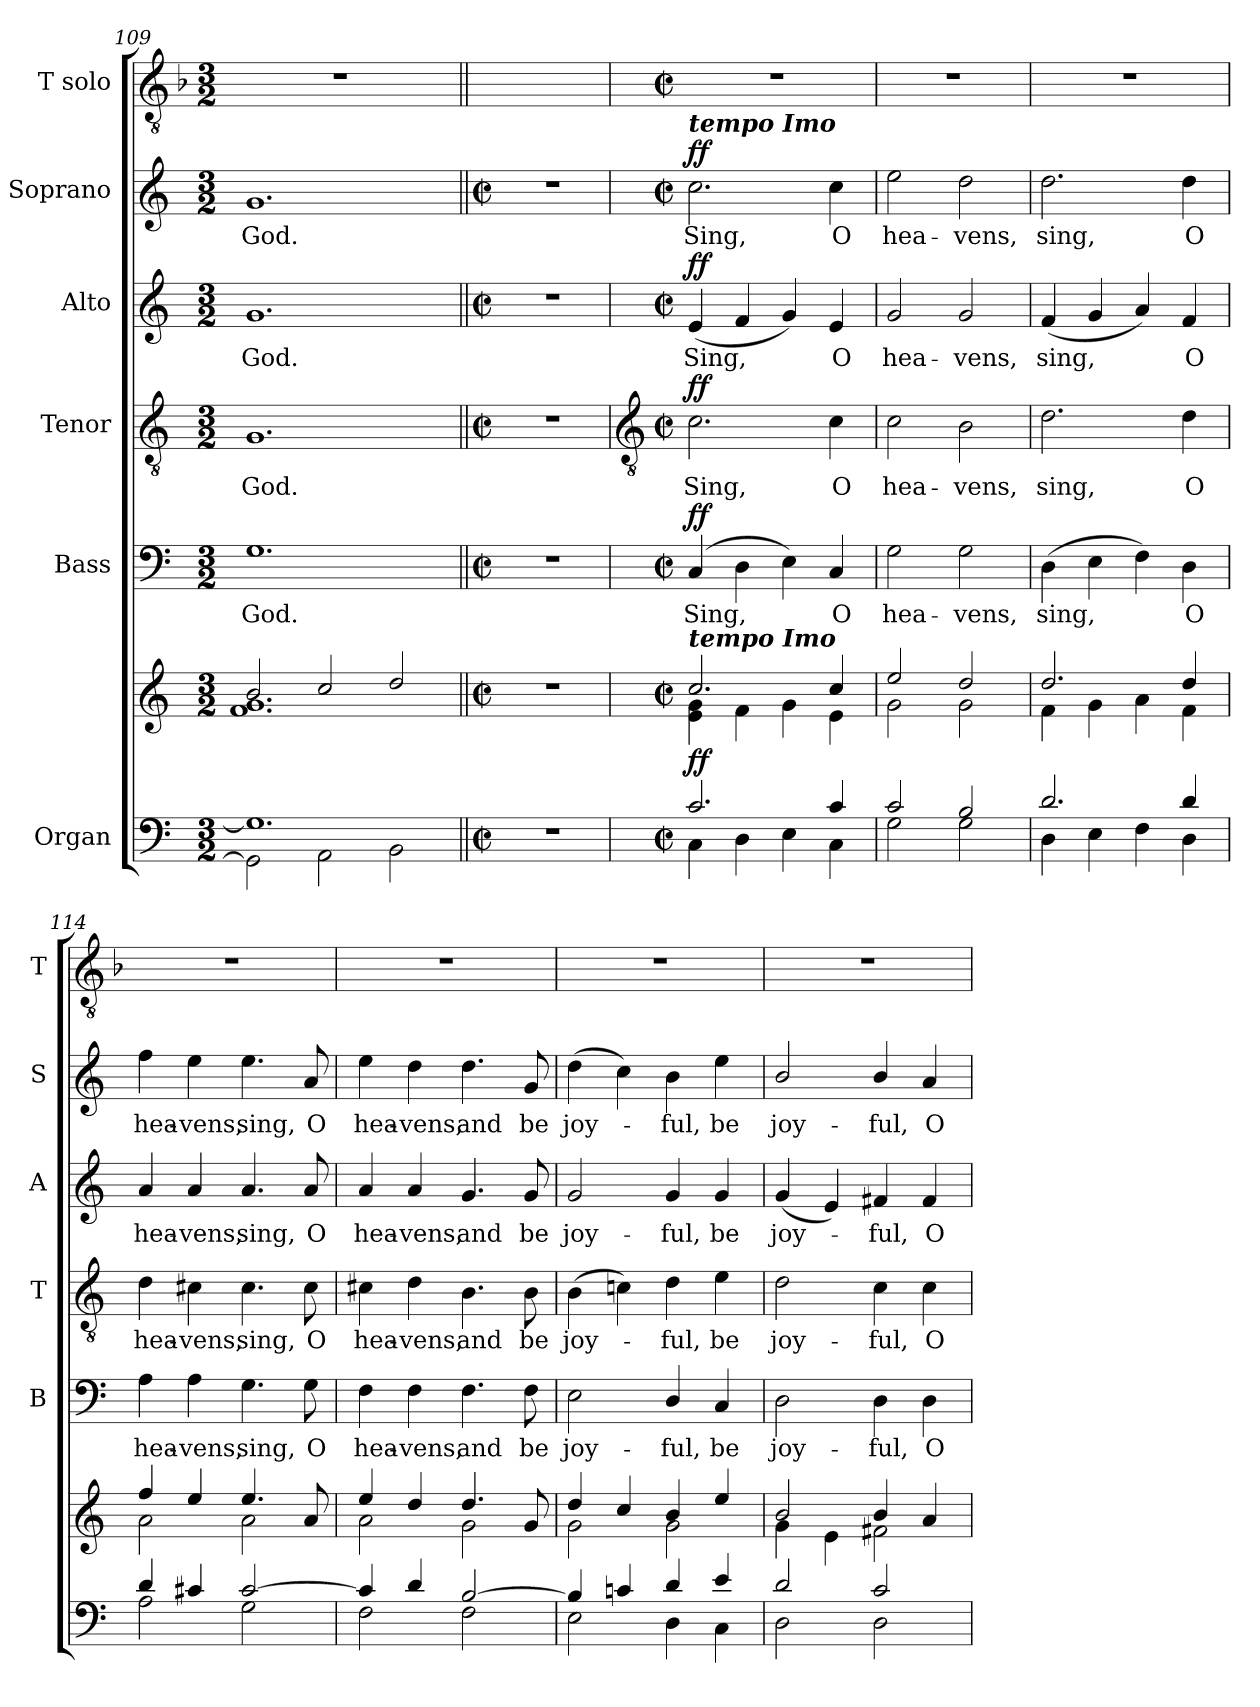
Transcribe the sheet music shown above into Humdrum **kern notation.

**kern	**kern	**dynam	**kern	**text	**dynam	**kern	**text	**dynam	**kern	**text	**dynam	**kern	**text	**dynam	**kern
*part6	*part6	*part6	*part5	*part5	*part5	*part4	*part4	*part4	*part3	*part3	*part3	*part2	*part2	*part2	*part1
*staff7	*staff6	*staff6/7	*staff5	*staff5	*staff5	*staff4	*staff4	*staff4	*staff3	*staff3	*staff3	*staff2	*staff2	*staff2	*staff1
*I"Organ	*	*	*I"Bass	*	*	*I"Tenor	*	*	*I"Alto	*	*	*I"Soprano	*	*	*I"T solo
*	*	*	*I'B	*	*	*I'T	*	*	*I'A	*	*	*I'S	*	*	*I'T
*clefF4	*clefG2	*	*clefF4	*	*	*clefGv2	*	*	*clefG2	*	*	*clefG2	*	*	*clefGv2
*k[]	*k[]	*	*k[]	*	*	*k[]	*	*	*k[]	*	*	*k[]	*	*	*k[b-]
*C:	*C:	*	*C:	*	*	*C:	*	*	*C:	*	*	*C:	*	*	*F:
*M3/2	*M3/2	*	*M3/2	*	*	*M3/2	*	*	*M3/2	*	*	*M3/2	*	*	*M3/2
=109	=109	=109	=109	=109	=109	=109	=109	=109	=109	=109	=109	=109	=109	=109	=109
*^	*^	*	*	*	*	*	*	*	*	*	*	*	*	*	*
!	!	!	!	!	!	!LO:LY:b	!	!	!LO:LY:b	!	!	!LO:LY:b	!	!	!LO:LY:b	!	!
1.G/]	2GG\]	2b/	1.f\ 1.g\	.	1.G	God.	.	1.G	God.	.	1.g	God.	.	1.g	God.	.	1.r
.	2AA\	2cc/	.	.	.	.	.	.	.	.	.	.	.	.	.	.	.
.	2BB\	2dd/	.	.	.	.	.	.	.	.	.	.	.	.	.	.	.
*v	*v	*	*	*	*	*	*	*	*	*	*	*	*	*	*	*	*
*	*v	*v	*	*	*	*	*	*	*	*	*	*	*	*	*	*
=110||	=110||	=110||	=110||	=110||	=110||	=110||	=110||	=110||	=110||	=110||	=110||	=110||	=110||	=110||	=110||
*M2/2	*M2/2	*	*M2/2	*	*	*M2/2	*	*	*M2/2	*	*	*M2/2	*	*	*
*met(c|)	*met(c|)	*	*met(c|)	*	*	*met(c|)	*	*	*met(c|)	*	*	*met(c|)	*	*	*
1r	1r	.	1r	.	.	1r	.	.	1r	.	.	1r	.	.	1ryy
!!LO:LB:g=z
=111	=111	=111	=111	=111	=111	=111	=111	=111	=111	=111	=111	=111	=111	=111	=111
*	*	*	*	*	*	*clefGv2	*	*	*	*	*	*	*	*	*
*M2/2	*M2/2	*	*M2/2	*	*	*M2/2	*	*	*M2/2	*	*	*M2/2	*	*	*M2/2
*met(c|)	*met(c|)	*	*met(c|)	*	*	*met(c|)	*	*	*met(c|)	*	*	*met(c|)	*	*	*met(c|)
*^	*^	*	*	*	*	*	*	*	*	*	*	*	*	*	*
!	!	!	!	!	!	!	!	!	!	!	!	!	!	!LO:TX:a:Bi:t=tempo Imo	!	!	!
!	!	!LO:TX:a:Bi:t=tempo Imo	!	!	!	!	!	!	!	!	!	!	!	!	!	!	!
!	!	!	!	!LO:DY:b	!	!LO:LY:b	!LO:DY:b	!	!LO:LY:b	!LO:DY:b	!	!LO:LY:b	!LO:DY:b	!	!LO:LY:b	!LO:DY:b	!
2.c/	4C\	2.cc/	4e\ 4g\	ff	(>4C	Sing,	ff	2.c	Sing,	ff	(<4e	Sing,	ff	2.cc	Sing,	ff	1r
.	4D\	.	4f\	.	4D	.	.	.	.	.	4f	.	.	.	.	.	.
.	4E\	.	4g\	.	4E)	.	.	.	.	.	4g)	.	.	.	.	.	.
!	!	!	!	!	!	!LO:LY:b	!	!	!LO:LY:b	!	!	!LO:LY:b	!	!	!LO:LY:b	!	!
4c/	4C\	4cc/	4e\	.	4C	O	.	4c	O	.	4e	O	.	4cc	O	.	.
=112	=112	=112	=112	=112	=112	=112	=112	=112	=112	=112	=112	=112	=112	=112	=112	=112	=112
!	!	!	!	!	!	!LO:LY:b	!	!	!LO:LY:b	!	!	!LO:LY:b	!	!	!LO:LY:b	!	!
2c/	2G\	2ee/	2g\	.	2G	hea-	.	2c	hea-	.	2g	hea-	.	2ee	hea-	.	1r
!	!	!	!	!	!	!LO:LY:b	!	!	!LO:LY:b	!	!	!LO:LY:b	!	!	!LO:LY:b	!	!
2B/	2G\	2dd/	2g\	.	2G	-vens,	.	2B	-vens,	.	2g	-vens,	.	2dd	-vens,	.	.
=113	=113	=113	=113	=113	=113	=113	=113	=113	=113	=113	=113	=113	=113	=113	=113	=113	=113
!	!	!	!	!	!	!LO:LY:b	!	!	!LO:LY:b	!	!	!LO:LY:b	!	!	!LO:LY:b	!	!
2.d/	4D\	2.dd/	4f\	.	(>4D	sing,	.	2.d	sing,	.	(<4f	sing,	.	2.dd	sing,	.	1r
.	4E\	.	4g\	.	4E	.	.	.	.	.	4g	.	.	.	.	.	.
.	4F\	.	4a\	.	4F)	.	.	.	.	.	4a)	.	.	.	.	.	.
!	!	!	!	!	!	!LO:LY:b	!	!	!LO:LY:b	!	!	!LO:LY:b	!	!	!LO:LY:b	!	!
4d/	4D\	4dd/	4f\	.	4D	O	.	4d	O	.	4f	O	.	4dd	O	.	.
=114	=114	=114	=114	=114	=114	=114	=114	=114	=114	=114	=114	=114	=114	=114	=114	=114	=114
!	!	!	!	!	!	!LO:LY:b	!	!	!LO:LY:b	!	!	!LO:LY:b	!	!	!LO:LY:b	!	!
4d/	2A\	4ff/	2a\	.	4A	hea-	.	4d	hea-	.	4a	hea-	.	4ff	hea-	.	1r
!	!	!	!	!	!	!LO:LY:b	!	!	!LO:LY:b	!	!	!LO:LY:b	!	!	!LO:LY:b	!	!
4c#X/	.	4ee/	.	.	4A	-vens,	.	4c#X	-vens,	.	4a	-vens,	.	4ee	-vens,	.	.
!	!	!	!	!	!	!LO:LY:b	!	!	!LO:LY:b	!	!	!LO:LY:b	!	!	!LO:LY:b	!	!
[2c#/	2G\	4.ee/	2a\	.	4.G	sing,	.	4.c#	sing,	.	4.a	sing,	.	4.ee	sing,	.	.
!	!	!	!	!	!	!LO:LY:b	!	!	!LO:LY:b	!	!	!LO:LY:b	!	!	!LO:LY:b	!	!
.	.	8a/	.	.	8G	O	.	8c#	O	.	8a	O	.	8a	O	.	.
=115	=115	=115	=115	=115	=115	=115	=115	=115	=115	=115	=115	=115	=115	=115	=115	=115	=115
!	!	!	!	!	!	!LO:LY:b	!	!	!LO:LY:b	!	!	!LO:LY:b	!	!	!LO:LY:b	!	!
4c#/]	2F\	4ee/	2a\	.	4F	hea-	.	4c#X	hea-	.	4a	hea-	.	4ee	hea-	.	1r
!	!	!	!	!	!	!LO:LY:b	!	!	!LO:LY:b	!	!	!LO:LY:b	!	!	!LO:LY:b	!	!
4d/	.	4dd/	.	.	4F	-vens,	.	4d	-vens,	.	4a	-vens,	.	4dd	-vens,	.	.
!	!	!	!	!	!	!LO:LY:b	!	!	!LO:LY:b	!	!	!LO:LY:b	!	!	!LO:LY:b	!	!
[2B/	2F\	4.dd/	2g\	.	4.F	and	.	4.B	and	.	4.g	and	.	4.dd	and	.	.
!	!	!	!	!	!	!LO:LY:b	!	!	!LO:LY:b	!	!	!LO:LY:b	!	!	!LO:LY:b	!	!
.	.	8g/	.	.	8F	be	.	8B	be	.	8g	be	.	8g	be	.	.
=116	=116	=116	=116	=116	=116	=116	=116	=116	=116	=116	=116	=116	=116	=116	=116	=116	=116
!	!	!	!	!	!	!LO:LY:b	!	!	!LO:LY:b	!	!	!LO:LY:b	!	!	!LO:LY:b	!	!
4B/]	2E\	4dd/	2g\	.	2E	joy-	.	(>4B	joy-	.	2g	joy-	.	(>4dd	joy-	.	1r
4cn/	.	4cc/	.	.	.	.	.	4cn)	.	.	.	.	.	4cc)	.	.	.
!	!	!	!	!	!	!LO:LY:b	!	!	!LO:LY:b	!	!	!LO:LY:b	!	!	!LO:LY:b	!	!
4d/	4D\	4b/	2g\	.	4D/	-ful,	.	4d	ful,	.	4g	-ful,	.	4b	ful,	.	.
!	!	!	!	!	!	!LO:LY:b	!	!	!LO:LY:b	!	!	!LO:LY:b	!	!	!LO:LY:b	!	!
4e/	4C\	4ee/	.	.	4C	be	.	4e	be	.	4g	be	.	4ee	be	.	.
=117	=117	=117	=117	=117	=117	=117	=117	=117	=117	=117	=117	=117	=117	=117	=117	=117	=117
!	!	!	!	!	!	!LO:LY:b	!	!	!LO:LY:b	!	!	!LO:LY:b	!	!	!LO:LY:b	!	!
2d/	2D\	2b/	4g\	.	2D\	joy-	.	2d\	joy-	.	(<4g/	joy-	.	2b/	joy-	.	1r
.	.	.	4e\	.	.	.	.	.	.	.	4e)	.	.	.	.	.	.
!	!	!	!	!	!	!LO:LY:b	!	!	!LO:LY:b	!	!	!LO:LY:b	!	!	!LO:LY:b	!	!
2c/	2D\	4b/	2f#X\	.	4D\	-ful,	.	4c\	-ful,	.	4f#X/	ful,	.	4b/	-ful,	.	.
!	!	!	!	!	!	!LO:LY:b	!	!	!LO:LY:b	!	!	!LO:LY:b	!	!	!LO:LY:b	!	!
.	.	4a/	.	.	4D	O	.	4c	O	.	4f#	O	.	4a	O	.	.
*v	*v	*	*	*	*	*	*	*	*	*	*	*	*	*	*	*	*
*	*v	*v	*	*	*	*	*	*	*	*	*	*	*	*	*	*
=	=	=	=	=	=	=	=	=	=	=	=	=	=	=	=
*-	*-	*-	*-	*-	*-	*-	*-	*-	*-	*-	*-	*-	*-	*-	*-
